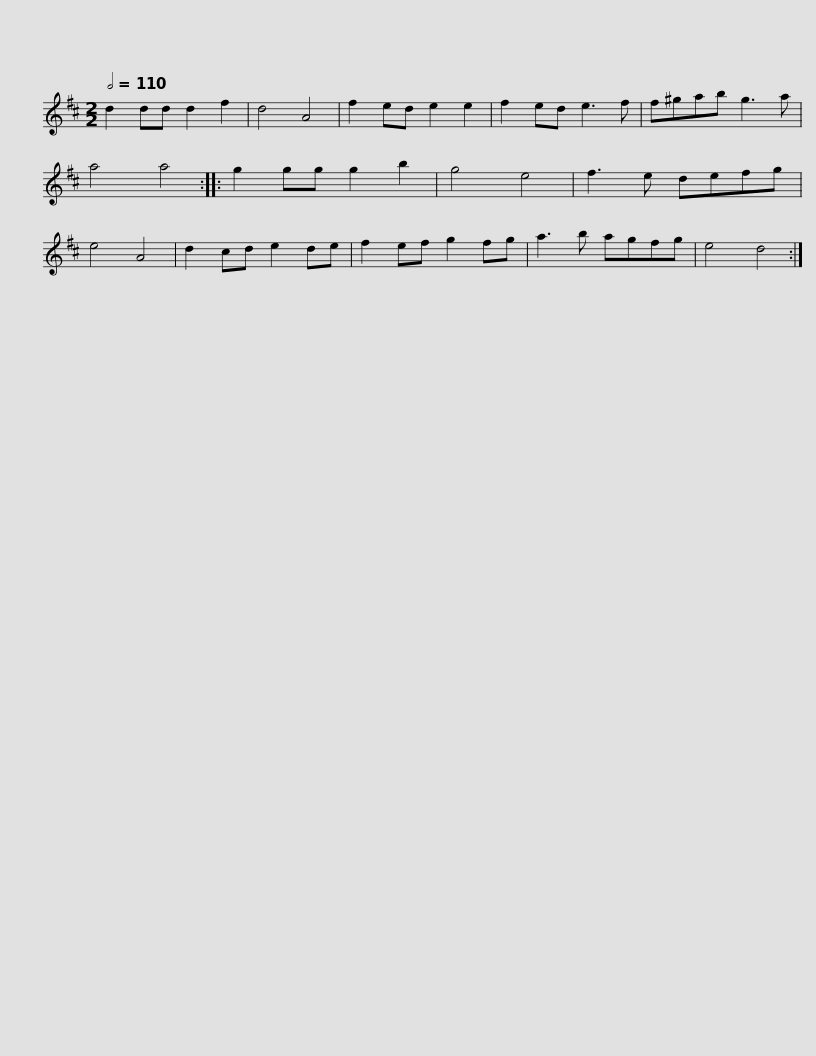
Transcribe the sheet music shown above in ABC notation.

X:1
L:1/8
Q:1/2=110
M:2/2
I:linebreak $
K:D
V:1 treble
V:1
 d2 dd d2 f2 | d4 A4 | f2 ed e2 e2 | f2 ed e3 f | f^gab g3 a | %5
 a4 a4 :: g2 gg g2 b2 | g4 e4 |$ f3 e defg | e4 A4 | %10
 d2 cd e2 de | f2 ef g2 fg | a3 b agfg | e4 d4 :| %14
